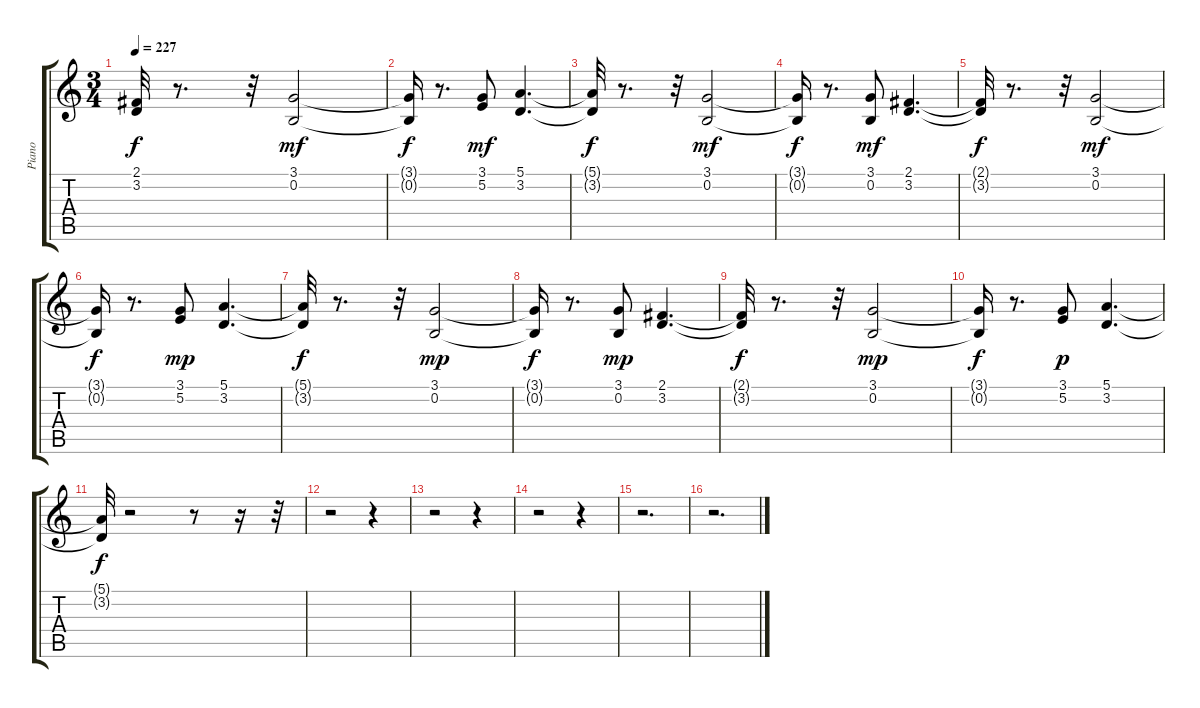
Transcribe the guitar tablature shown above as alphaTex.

\track ("Piano" "Piano") {instrument acousticgrandpiano}
\staff {score tabs}
\tuning (E4 B3 G3 D3 A2 E2) {hide}
\ts (3 4)
\tempo 227
\clef g2
\ks c
(2.1{t} 3.2{t}).32{dy f} r.8{d} r.32 (3.1 0.2).2{dy mf} |
(3.1{t} 0.2{t}).16{dy f} r.8{d} (3.1 5.2).8{dy mf} (5.1 3.2).4{d} |
(5.1{t} 3.2{t}).32{dy f} r.8{d} r.32 (3.1 0.2).2{dy mf} |
(3.1{t} 0.2{t}).16{dy f} r.8{d} (3.1 0.2).8{dy mf} (2.1 3.2).4{d} |
(2.1{t} 3.2{t}).32{dy f} r.8{d} r.32 (3.1 0.2).2{dy mf} |
(3.1{t} 0.2{t}).16{dy f} r.8{d} (3.1 5.2).8{dy mp} (5.1 3.2).4{d} |
(5.1{t} 3.2{t}).32{dy f} r.8{d} r.32 (3.1 0.2).2{dy mp} |
(3.1{t} 0.2{t}).16{dy f} r.8{d} (3.1 0.2).8{dy mp} (2.1 3.2).4{d} |
(2.1{t} 3.2{t}).32{dy f} r.8{d} r.32 (3.1 0.2).2{dy mp} |
(3.1{t} 0.2{t}).16{dy f} r.8{d} (3.1 5.2).8{dy p} (5.1 3.2).4{d} |
(5.1{t} 3.2{t}).32{dy f} r.2 r.8 r.16 r.32 |
r.2 r.4 |
r.2 r.4 |
r.2 r.4 |
r.2{d} |
r.2{d}
